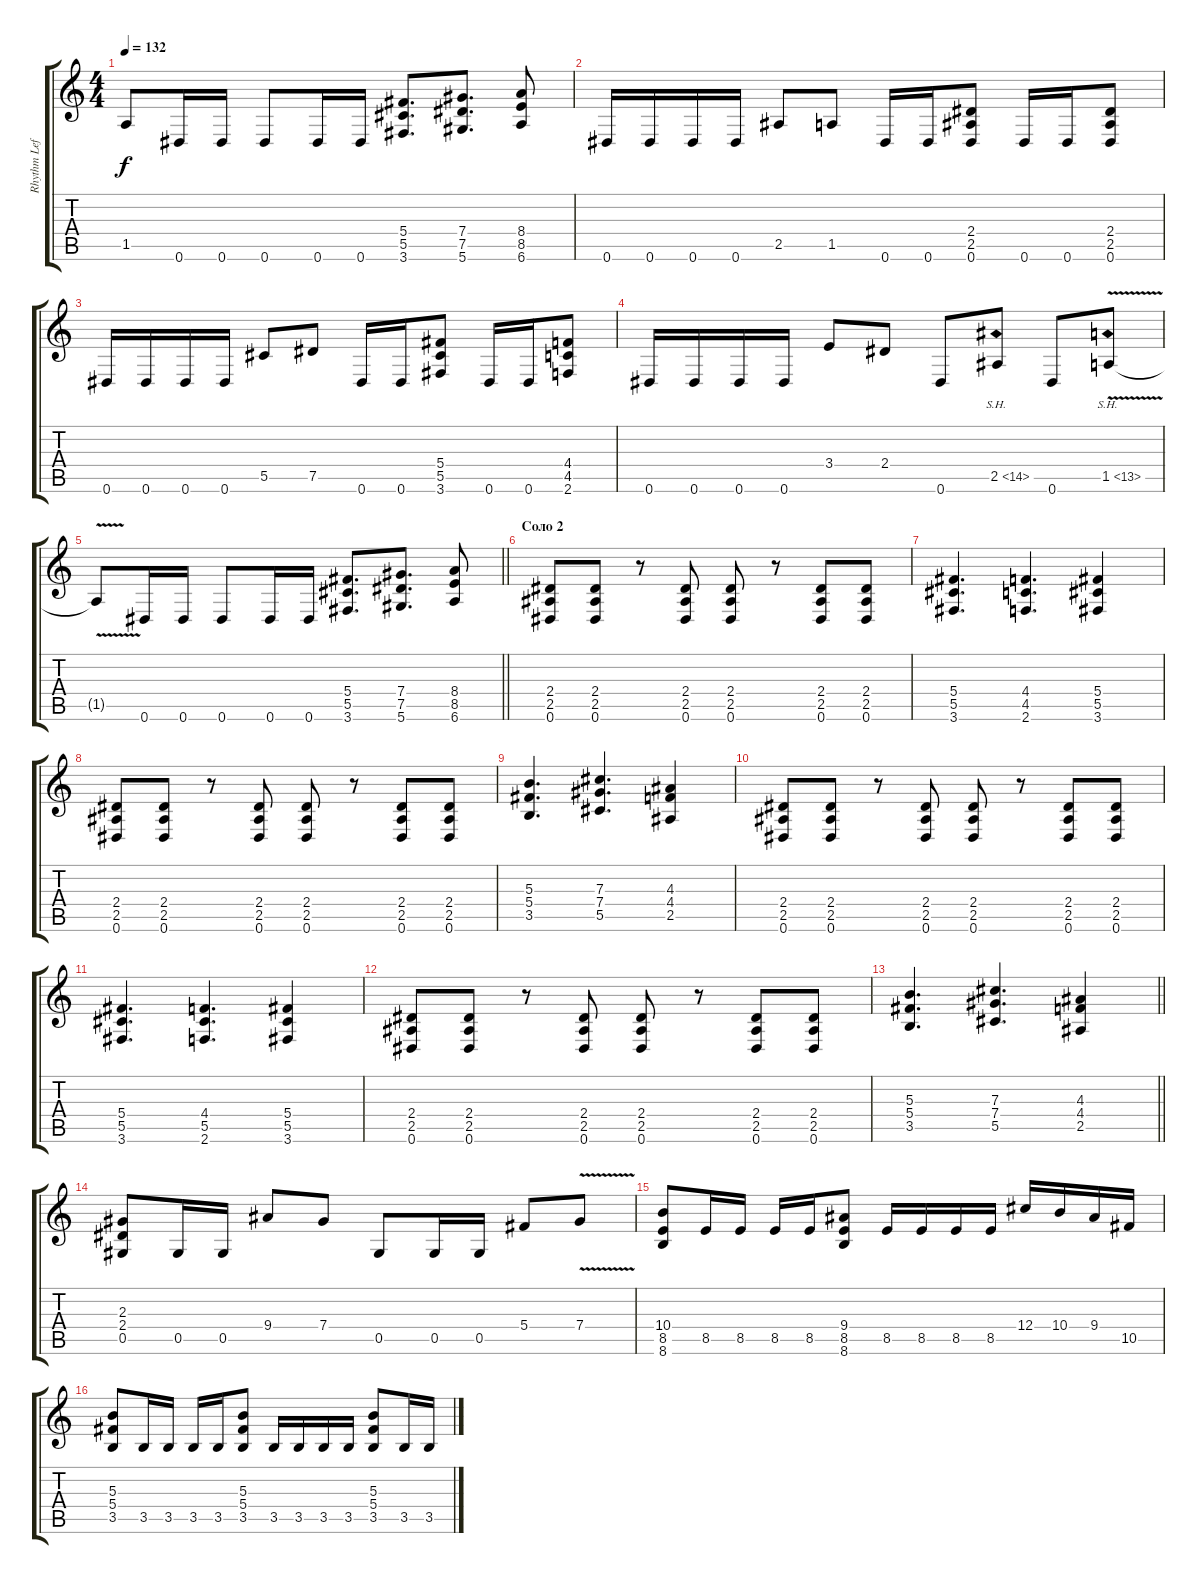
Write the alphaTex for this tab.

\track ("Rhythm Left" "Rhythm Lef") {instrument distortionguitar}
\staff {score tabs}
\tuning (Eb4 Bb3 Gb3 Db3 Ab2 Eb2) {hide}
\ts (4 4)
\tempo 132
\clef g2
\ks c
1.5{t}.8{dy f} 0.6.16 0.6.16 0.6.8 0.6.16 0.6.16 (5.4 5.5 3.6).8{d} (7.4 7.5 5.6).8{d} (8.4 8.5 6.6).8 |
0.6.16 0.6.16 0.6.16 0.6.16 2.5.8 1.5.8 0.6.16 0.6.16 (2.4 2.5 0.6).8 0.6.16 0.6.16 (2.4 2.5 0.6).8 |
0.6.16 0.6.16 0.6.16 0.6.16 5.5.8 7.5.8 0.6.16 0.6.16 (5.4 5.5 3.6).8 0.6.16 0.6.16 (4.4 4.5 2.6).8 |
0.6.16 0.6.16 0.6.16 0.6.16 3.4.8 2.4.8 0.6.8 2.5{sh 12}.8 0.6.8 1.5{sh 12 v}.8 |
\barLineRight lightlight
1.5{t}.8 0.6.16 0.6.16 0.6.8 0.6.16 0.6.16 (5.4 5.5 3.6).8{d} (7.4 7.5 5.6).8{d} (8.4 8.5 6.6).8 |
\section ("" "Соло 2")
(2.4 2.5 0.6).8 (2.4 2.5 0.6).8 r.8 (2.4 2.5 0.6).8 (2.4 2.5 0.6).8 r.8 (2.4 2.5 0.6).8 (2.4 2.5 0.6).8 |
(5.4 5.5 3.6).4{d} (4.4 4.5 2.6).4{d} (5.4 5.5 3.6).4 |
(2.4 2.5 0.6).8 (2.4 2.5 0.6).8 r.8 (2.4 2.5 0.6).8 (2.4 2.5 0.6).8 r.8 (2.4 2.5 0.6).8 (2.4 2.5 0.6).8 |
(5.3 5.4 3.5).4{d} (7.3 7.4 5.5).4{d} (4.3 4.4 2.5).4 |
(2.4 2.5 0.6).8 (2.4 2.5 0.6).8 r.8 (2.4 2.5 0.6).8 (2.4 2.5 0.6).8 r.8 (2.4 2.5 0.6).8 (2.4 2.5 0.6).8 |
(5.4 5.5 3.6).4{d} (4.4 5.5 2.6).4{d} (5.4 5.5 3.6).4 |
(2.4 2.5 0.6).8 (2.4 2.5 0.6).8 r.8 (2.4 2.5 0.6).8 (2.4 2.5 0.6).8 r.8 (2.4 2.5 0.6).8 (2.4 2.5 0.6).8 |
\barLineRight lightlight
(5.3 5.4 3.5).4{d} (7.3 7.4 5.5).4{d} (4.3 4.4 2.5).4 |
(2.3 2.4 0.5).8 0.5.16 0.5.16 9.4.8 7.4.8 0.5.8 0.5.16 0.5.16 5.4.8 7.4{v}.8 |
(10.4 8.5 8.6).8 8.5.16 8.5.16 8.5.16 8.5.16 (9.4 8.5 8.6).8 8.5.16 8.5.16 8.5.16 8.5.16 12.4.16 10.4.16 9.4.16 10.5.16 |
(5.3 5.4 3.5).8 3.5.16 3.5.16 3.5.16 3.5.16 (5.3 5.4 3.5).8 3.5.16 3.5.16 3.5.16 3.5.16 (5.3 5.4 3.5).8 3.5.16 3.5.16
